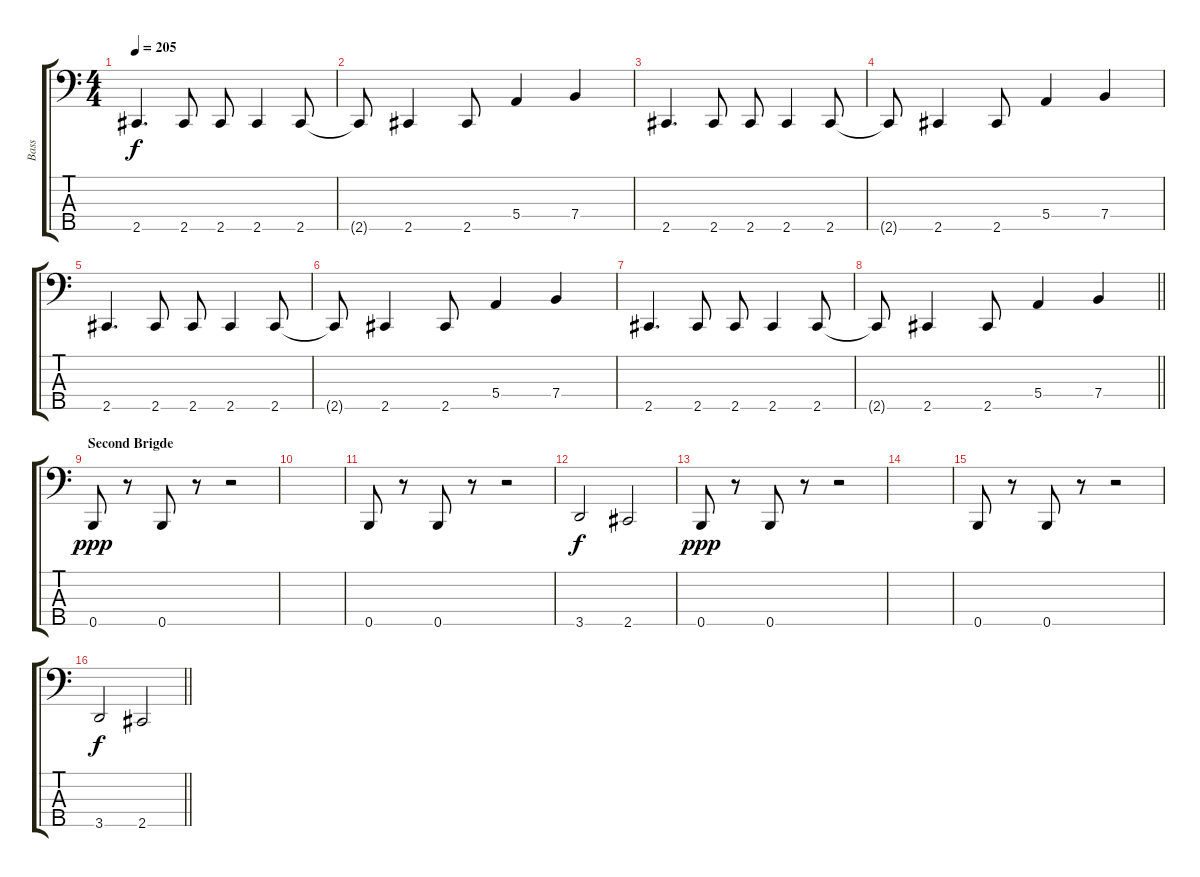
\track ("Bass" "Bass") {instrument electricbassfinger}
\staff {score tabs}
\tuning (G2 D2 A1 E1 B0) {hide}
\ts (4 4)
\tempo 205
\clef f4
\ks c
2.5.4{d dy f} 2.5.8 2.5.8 2.5.4 2.5.8 |
2.5{t}.8 2.5.4 2.5.8 5.4.4 7.4.4 |
2.5.4{d} 2.5.8 2.5.8 2.5.4 2.5.8 |
2.5{t}.8 2.5.4 2.5.8 5.4.4 7.4.4 |
2.5.4{d} 2.5.8 2.5.8 2.5.4 2.5.8 |
2.5{t}.8 2.5.4 2.5.8 5.4.4 7.4.4 |
2.5.4{d} 2.5.8 2.5.8 2.5.4 2.5.8 |
\barLineRight lightlight
2.5{t}.8 2.5.4 2.5.8 5.4.4 7.4.4 |
\section ("" "Second Brigde")
0.5.8{dy ppp} r.8 0.5.8 r.8 r.2 |
|
0.5.8 r.8 0.5.8 r.8 r.2 |
3.5.2{dy f} 2.5.2 |
0.5.8{dy ppp} r.8 0.5.8 r.8 r.2 |
|
0.5.8 r.8 0.5.8 r.8 r.2 |
\barLineRight lightlight
3.5.2{dy f} 2.5.2
